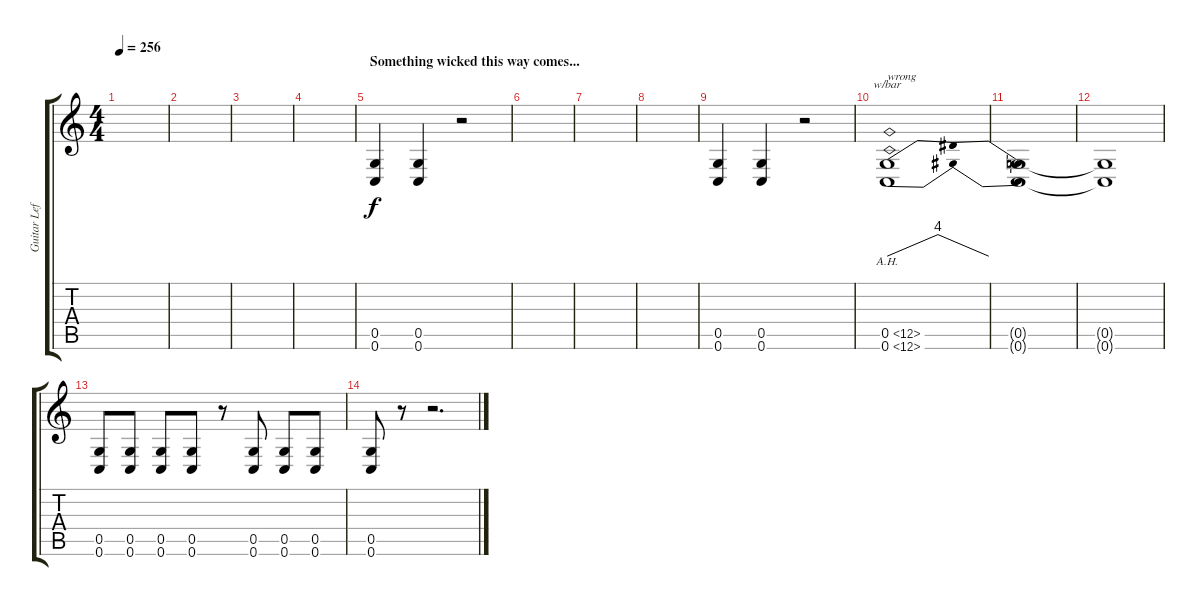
\track ("Guitar Left" "Guitar Lef") {instrument overdrivenguitar}
\staff {score tabs}
\tuning (D4 A3 F3 C3 G2 C2) {hide}
\ts (4 4)
\tempo 256
\clef g2
\ks c
|
|
|
|
\section ("" "Something wicked this way comes...")
(0.5 0.6).4 (0.5 0.6).4 r.2 |
|
|
|
(0.5 0.6).4 (0.5 0.6).4 r.2 |
(0.5{ah 12} 0.6{ah 12}).1{tbe (dip default 0 0 45 16 60 0) txt "wrong"} |
(0.5{t} 0.6{t}).1 |
(0.5{t} 0.6{t}).1 |
(0.5 0.6).8 (0.5 0.6).8 (0.5 0.6).8 (0.5 0.6).8 r.8 (0.5 0.6).8 (0.5 0.6).8 (0.5 0.6).8 |
(0.5 0.6).8 r.8 r.2{d}
